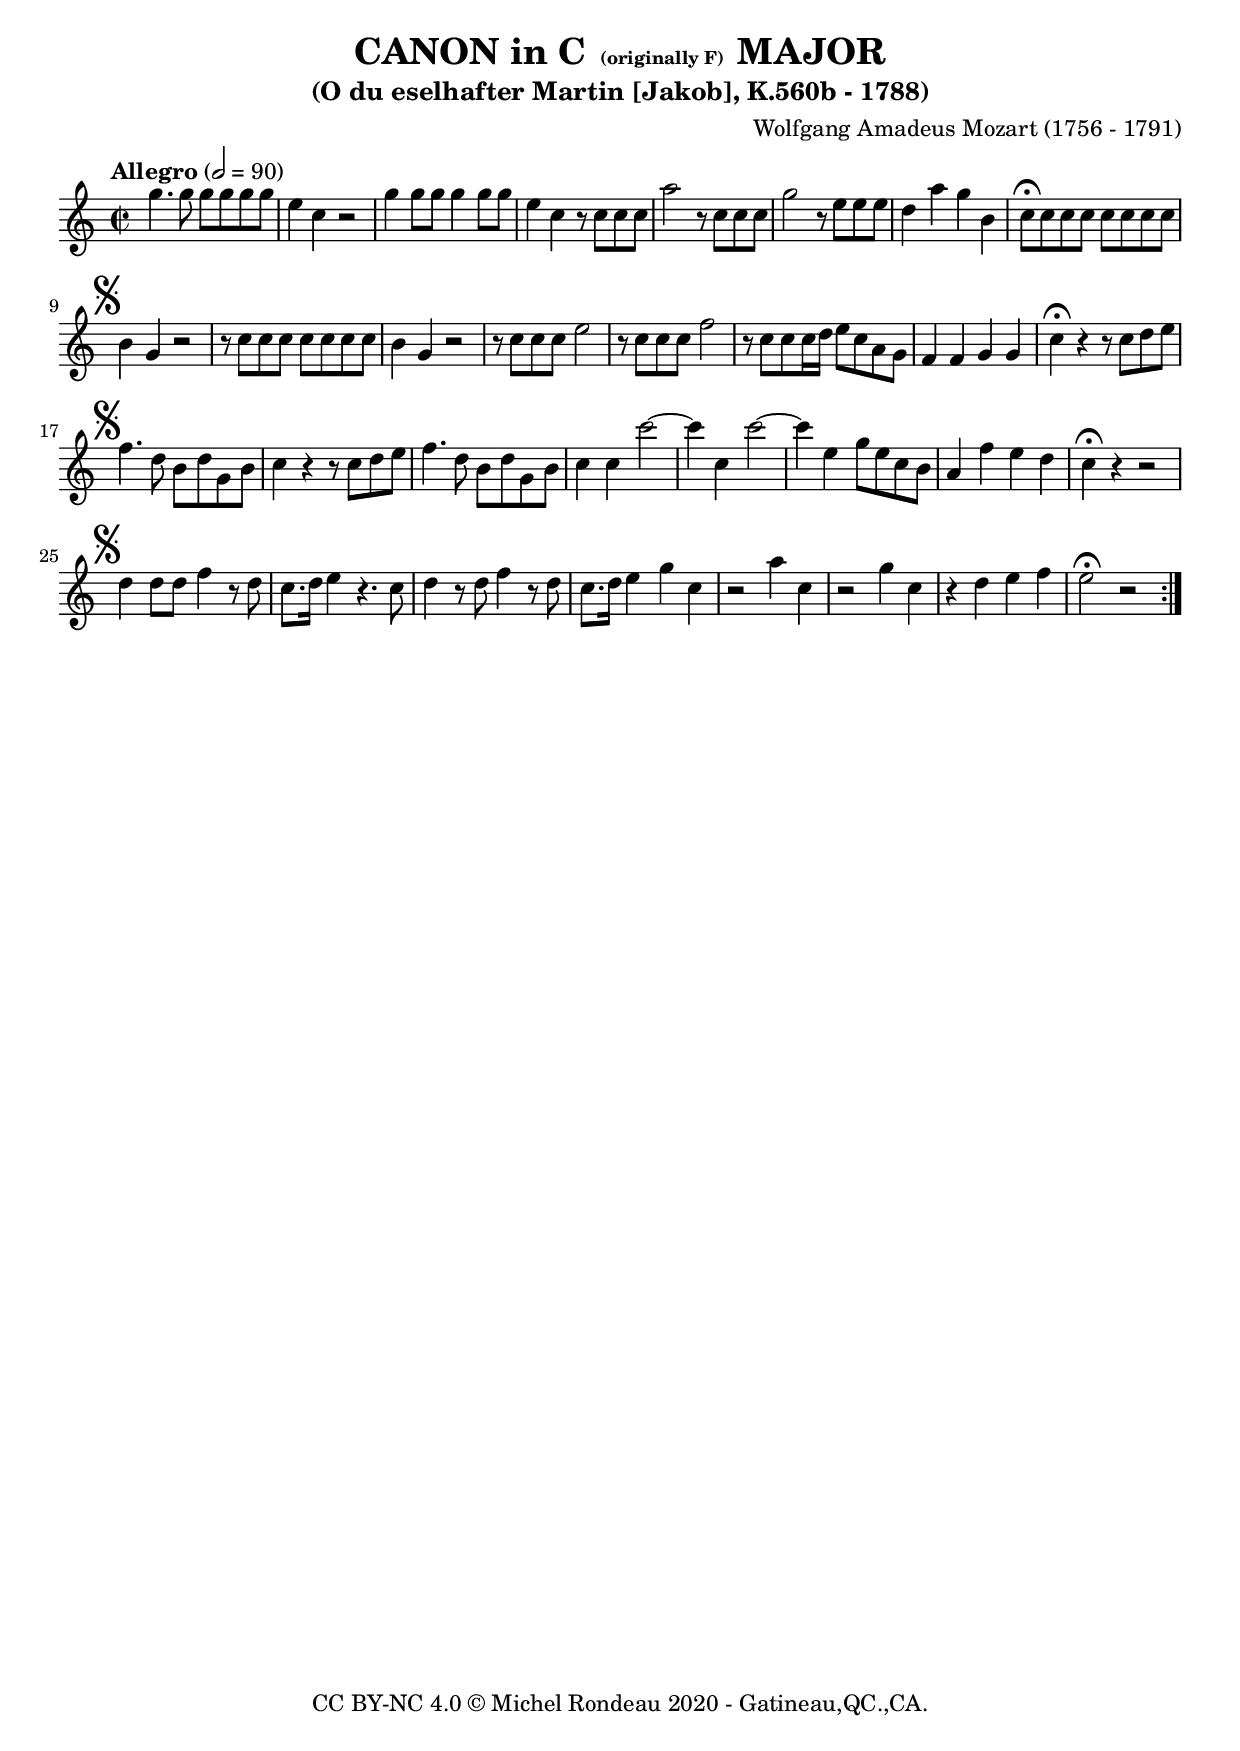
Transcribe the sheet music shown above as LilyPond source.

% -*- coding: utf-8 -*-
\version "2.20.0"
% automatically converted by musicxml2ly from K560bSco-Part.mxl
\pointAndClickOff

%% additional definitions required by the score:
\language "english"


\header {
    subtitle =  \markup { "(O du eselhafter Martin [Jakob], K.560b - 1788)" }
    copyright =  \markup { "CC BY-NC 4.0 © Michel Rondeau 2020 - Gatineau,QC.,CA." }
    title =  \markup { "CANON in C" \tiny { " (originally F) " } "MAJOR" }
    composer =  \markup { "Wolfgang Amadeus Mozart (1756 - 1791)" }
    encodingdate =  "2021-06-19"
    encodingsoftware =  "MuseScore 3.6.0"
}

segno = \markup { \musicglyph "scripts.segno" }

Notes = \shiftDurations #-1 #0 \relative d'' \repeat volta 2 {

    \key g \major \time 2/2
    \tempo "Allegro" 2=90
    d8. d16 d16 d16 d16 d16 | % 2
    b8 g8 r4 | % 3
    d'8 d16 d16 d8 d16 d16 | % 4
    b8 g8 r16 g16 g16 g16 | % 5
    e'4 r16 g,16 g16 g16 | % 6
    d'4 r16 b16 b16 b16 | % 7
    a8 e'8 d8 fs,8 | % 8
    g16-\fermata g16 g16 g16 g16 g16 g16 g16 | % 9
    \break \mark \segno
    fs8 d8 r4 | \barNumberCheck #10
    r16 g16 g16 g16 g16 g16 g16 g16 | % 11
    fs8 d8 r4 | % 12
    r16 g16 g16 g16 b4 | % 13
    r16 g16 g16 g16 c4 | % 14
    r16 g16 g16 g32 a32 b16 g16 e16 d16 | % 15
    c8 c8 d8 d8 | % 16
    g8-\fermata r8 r16 g16 a16 b16 | % 17
    \break \mark \segno
    c8. a16 fs16 a16 d,16 fs16 | % 18
    g8 r8 r16 g16 a16 b16 | % 19
    c8. a16 fs16 a16 d,16 fs16 | \barNumberCheck #20
    g8 g8 g'4 ~ | % 21
    g8 g,8 g'4 ~ | % 22
    g8 b,8 d16 b16 g16 fs16 | % 23
    e8 c'8 b8 a8 | % 24
    g8-\fermata r8 r4 | % 25
    \break \mark \segno
    a8 a16 a16 c8 r16 a16 | % 26
    g16. a32 b8 r8. g16 | % 27
    a8 r16 a16 c8 r16 a16 | % 28
    g16. a32 b8 d8 g,8 | % 29
    r4 e'8 g,8 | \barNumberCheck #30
    r4 d'8 g,8 | % 31
    r8 a8 b8 c8 | % 32
    b4-\fermata r4
}

trebleBlockFlute = \new Staff \transpose g c' { \Notes }
bassBlockFlute = \new Staff \transpose g c' { \clef "bass^15" \Notes }


\score {
    \trebleBlockFlute
    \layout { indent = 0\cm }
}
